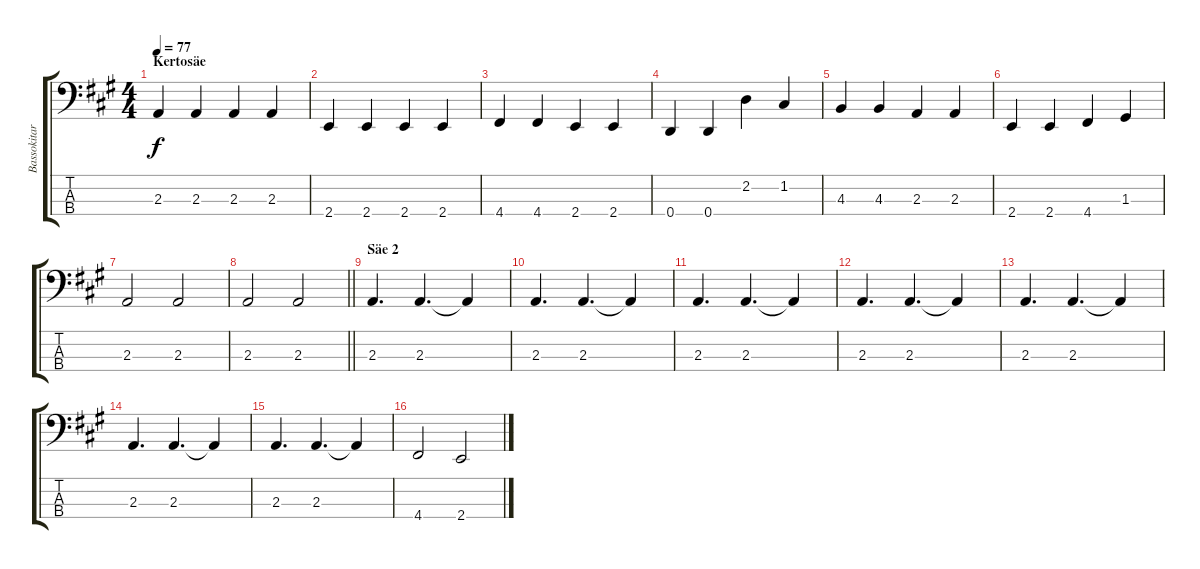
\track ("Bassokitara" "Bassokitar") {instrument slapbass1}
\staff {score tabs}
\tuning (F2 C2 G1 D1) {hide}
\ts (4 4)
\section ("" "Kertosäe")
\tempo 77
\clef f4
\ks a
2.3.4{dy f} 2.3.4 2.3.4 2.3.4 |
2.4.4 2.4.4 2.4.4 2.4.4 |
4.4.4 4.4.4 2.4.4 2.4.4 |
0.4.4 0.4.4 2.2.4 1.2.4 |
4.3.4 4.3.4 2.3.4 2.3.4 |
2.4.4 2.4.4 4.4.4 1.3.4 |
2.3.2 2.3.2 |
\barLineRight lightlight
2.3.2 2.3.2 |
\section ("" "Säe 2")
2.3.4{d} 2.3.4{d} 2.3{t}.4 |
2.3.4{d} 2.3.4{d} 2.3{t}.4 |
2.3.4{d} 2.3.4{d} 2.3{t}.4 |
2.3.4{d} 2.3.4{d} 2.3{t}.4 |
2.3.4{d} 2.3.4{d} 2.3{t}.4 |
2.3.4{d} 2.3.4{d} 2.3{t}.4 |
2.3.4{d} 2.3.4{d} 2.3{t}.4 |
4.4.2 2.4.2
